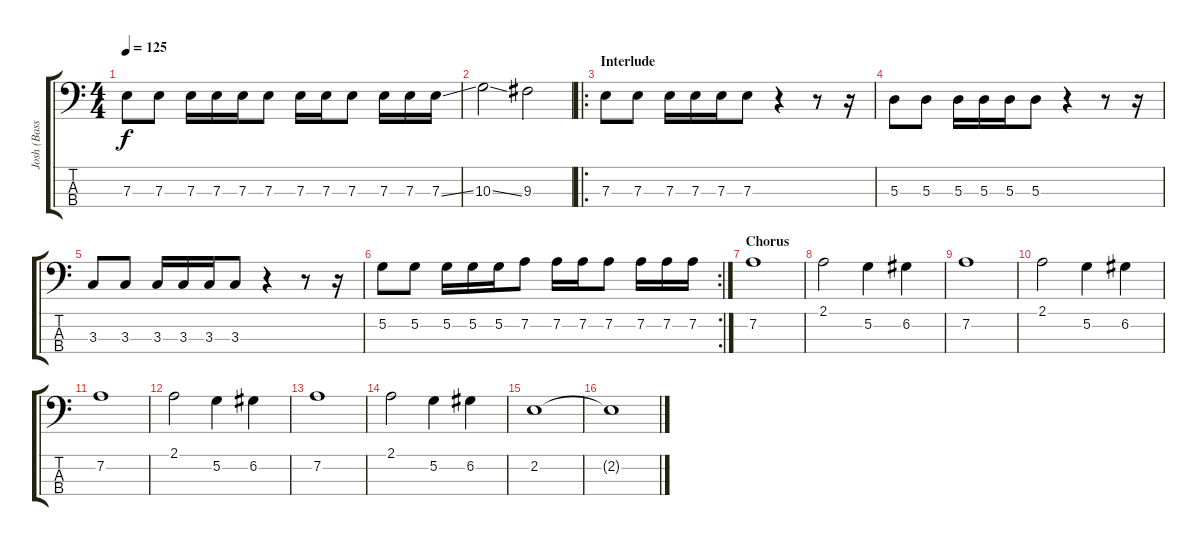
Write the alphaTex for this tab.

\track ("Josh (Bass)" "Josh (Bass") {instrument electricbassfinger}
\staff {score tabs}
\tuning (G2 D2 A1 E1) {hide}
\ts (4 4)
\tempo 125
\clef f4
\ks c
7.3.8{dy f} 7.3.8 7.3.16 7.3.16 7.3.16 7.3.8 7.3.16 7.3.16 7.3.8 7.3.16 7.3.16 7.3{ss}.16 |
10.3{ss}.2 9.3.2 |
\ro
\section ("" "Interlude")
7.3.8 7.3.8 7.3.16 7.3.16 7.3.16 7.3.8 r.4 r.8 r.16 |
5.3.8 5.3.8 5.3.16 5.3.16 5.3.16 5.3.8 r.4 r.8 r.16 |
3.3.8 3.3.8 3.3.16 3.3.16 3.3.16 3.3.8 r.4 r.8 r.16 |
\rc 2
5.2.8 5.2.8 5.2.16 5.2.16 5.2.16 7.2.8 7.2.16 7.2.16 7.2.8 7.2.16 7.2.16 7.2.16 |
\section ("" "Chorus")
7.2.1 |
2.1.2 5.2.4 6.2.4 |
\section ("" "")
7.2.1 |
2.1.2 5.2.4 6.2.4 |
7.2.1 |
2.1.2 5.2.4 6.2.4 |
7.2.1 |
2.1.2 5.2.4 6.2.4 |
2.2.1 |
2.2{t}.1
